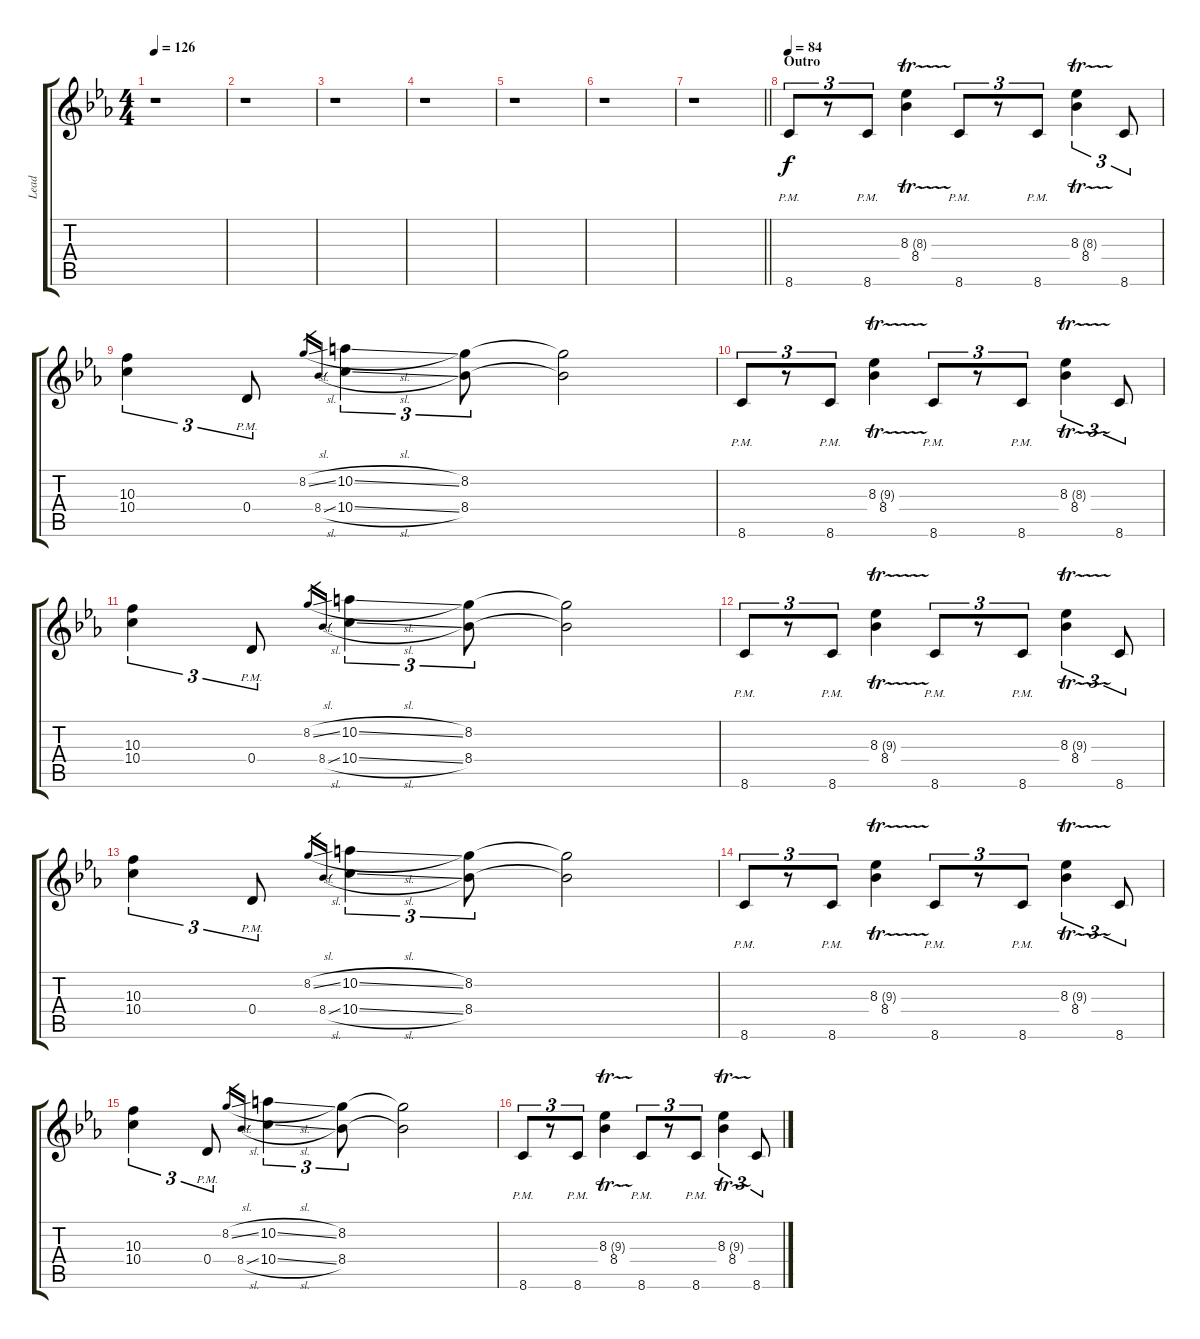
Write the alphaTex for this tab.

\track ("Lead" "Lead") {instrument distortionguitar}
\staff {score tabs}
\tuning (E4 B3 G3 D3 A2 E2) {hide}
\ts (4 4)
\tempo 126
\clef g2
\ks eb
r.1{dy f} |
r.1 |
r.1 |
r.1 |
r.1 |
r.1 |
\barLineRight lightlight
r.1 |
\section ("" "Outro")
\tempo 84
8.6{pm}.8{tu (3 2)} r.8{tu (3 2)} 8.6{pm}.8{tu (3 2)} (8.3{tr (8 32)} 8.4).4 8.6{pm}.8{tu (3 2)} r.8{tu (3 2)} 8.6{pm}.8{tu (3 2)} (8.3{tr (8 32)} 8.4).4{tu (3 2)} 8.6.8{tu (3 2)} |
(10.3 10.4).4{tu (3 2)} 0.4{pm}.8{tu (3 2)} 8.2{sl}.16{gr} 8.4{sl}.16{gr} (10.2{sl} 10.4{sl}).4{tu (3 2)} (8.2 8.4).8{tu (3 2)} (8.2{t} 8.4{t}).2 |
8.6{pm}.8{tu (3 2)} r.8{tu (3 2)} 8.6{pm}.8{tu (3 2)} (8.3{tr (9 32)} 8.4).4 8.6{pm}.8{tu (3 2)} r.8{tu (3 2)} 8.6{pm}.8{tu (3 2)} (8.3{tr (8 32)} 8.4).4{tu (3 2)} 8.6.8{tu (3 2)} |
(10.3 10.4).4{tu (3 2)} 0.4{pm}.8{tu (3 2)} 8.2{sl}.16{gr} 8.4{sl}.16{gr} (10.2{sl} 10.4{sl}).4{tu (3 2)} (8.2 8.4).8{tu (3 2)} (8.2{t} 8.4{t}).2 |
8.6{pm}.8{tu (3 2)} r.8{tu (3 2)} 8.6{pm}.8{tu (3 2)} (8.3{tr (9 32)} 8.4).4 8.6{pm}.8{tu (3 2)} r.8{tu (3 2)} 8.6{pm}.8{tu (3 2)} (8.3{tr (9 32)} 8.4).4{tu (3 2)} 8.6.8{tu (3 2)} |
(10.3 10.4).4{tu (3 2)} 0.4{pm}.8{tu (3 2)} 8.2{sl}.16{gr} 8.4{sl}.16{gr} (10.2{sl} 10.4{sl}).4{tu (3 2)} (8.2 8.4).8{tu (3 2)} (8.2{t} 8.4{t}).2 |
8.6{pm}.8{tu (3 2)} r.8{tu (3 2)} 8.6{pm}.8{tu (3 2)} (8.3{tr (9 32)} 8.4).4 8.6{pm}.8{tu (3 2)} r.8{tu (3 2)} 8.6{pm}.8{tu (3 2)} (8.3{tr (9 32)} 8.4).4{tu (3 2)} 8.6.8{tu (3 2)} |
(10.3 10.4).4{tu (3 2)} 0.4{pm}.8{tu (3 2)} 8.2{sl}.16{gr} 8.4{sl}.16{gr} (10.2{sl} 10.4{sl}).4{tu (3 2)} (8.2 8.4).8{tu (3 2)} (8.2{t} 8.4{t}).2 |
8.6{pm}.8{tu (3 2)} r.8{tu (3 2)} 8.6{pm}.8{tu (3 2)} (8.3{tr (9 32)} 8.4).4 8.6{pm}.8{tu (3 2)} r.8{tu (3 2)} 8.6{pm}.8{tu (3 2)} (8.3{tr (9 32)} 8.4).4{tu (3 2)} 8.6.8{tu (3 2)}
